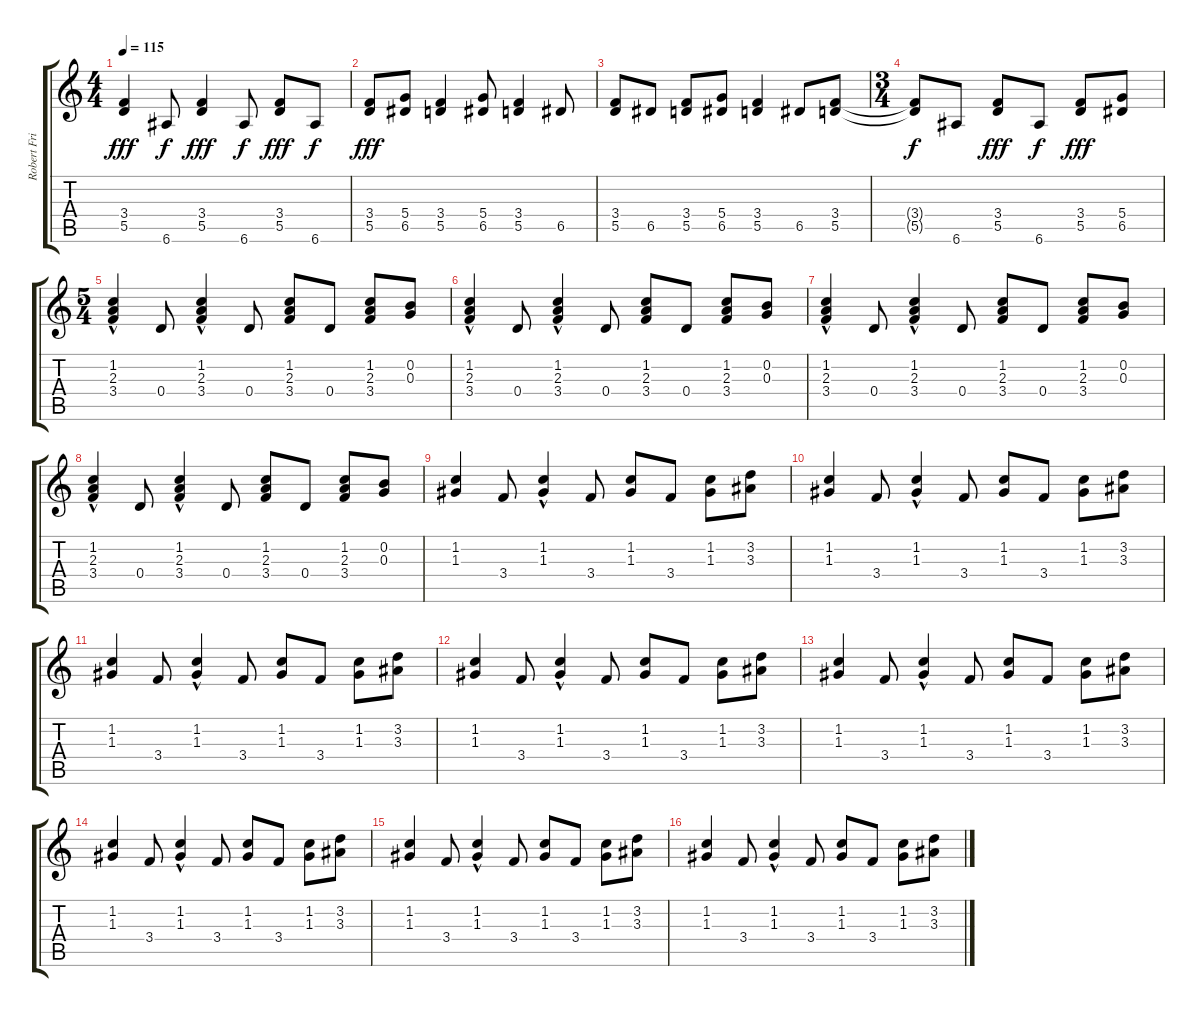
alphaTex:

\track ("Robert Fripp Guitar" "Robert Fri") {instrument electricguitarmuted}
\staff {score tabs}
\tuning (E4 B3 G3 D3 A2 E2) {hide}
\ts (4 4)
\tempo 115
\clef g2
\ks c
(3.4 5.5).4{dy fff} 6.6.8{dy f} (3.4 5.5).4{dy fff} 6.6.8{dy f} (3.4 5.5).8{dy fff} 6.6.8{dy f} |
(3.4 5.5).8{dy fff} (5.4 6.5).8 (3.4 5.5).4 (5.4 6.5).8 (3.4 5.5).4 6.5.8 |
(3.4 5.5).8 6.5.8 (3.4 5.5).8 (5.4 6.5).8 (3.4 5.5).4 6.5.8 (3.4 5.5).8 |
\ts (3 4)
(3.4{t} 5.5{t}).8{dy f} 6.6.8 (3.4 5.5).8{dy fff} 6.6.8{dy f} (3.4 5.5).8{dy fff} (5.4 6.5).8 |
\ts (5 4)
(1.2{hac} 2.3{hac} 3.4).4 0.4.8 (1.2{hac} 2.3{hac} 3.4).4 0.4.8 (1.2 2.3 3.4).8 0.4.8 (1.2 2.3 3.4).8 (0.2 0.3).8 |
(1.2{hac} 2.3{hac} 3.4).4 0.4.8 (1.2{hac} 2.3{hac} 3.4).4 0.4.8 (1.2 2.3 3.4).8 0.4.8 (1.2 2.3 3.4).8 (0.2 0.3).8 |
(1.2{hac} 2.3{hac} 3.4).4 0.4.8 (1.2{hac} 2.3{hac} 3.4).4 0.4.8 (1.2 2.3 3.4).8 0.4.8 (1.2 2.3 3.4).8 (0.2 0.3).8 |
(1.2{hac} 2.3{hac} 3.4).4 0.4.8 (1.2{hac} 2.3{hac} 3.4).4 0.4.8 (1.2 2.3 3.4).8 0.4.8 (1.2 2.3 3.4).8 (0.2 0.3).8 |
(1.2 1.3).4 3.4.8 (1.2{hac} 1.3{hac}).4 3.4.8 (1.2 1.3).8 3.4.8 (1.2 1.3).8 (3.2 3.3).8 |
(1.2 1.3).4 3.4.8 (1.2{hac} 1.3{hac}).4 3.4.8 (1.2 1.3).8 3.4.8 (1.2 1.3).8 (3.2 3.3).8 |
(1.2 1.3).4 3.4.8 (1.2{hac} 1.3{hac}).4 3.4.8 (1.2 1.3).8 3.4.8 (1.2 1.3).8 (3.2 3.3).8 |
(1.2 1.3).4 3.4.8 (1.2{hac} 1.3{hac}).4 3.4.8 (1.2 1.3).8 3.4.8 (1.2 1.3).8 (3.2 3.3).8 |
(1.2 1.3).4 3.4.8 (1.2{hac} 1.3{hac}).4 3.4.8 (1.2 1.3).8 3.4.8 (1.2 1.3).8 (3.2 3.3).8 |
(1.2 1.3).4 3.4.8 (1.2{hac} 1.3{hac}).4 3.4.8 (1.2 1.3).8 3.4.8 (1.2 1.3).8 (3.2 3.3).8 |
(1.2 1.3).4 3.4.8 (1.2{hac} 1.3{hac}).4 3.4.8 (1.2 1.3).8 3.4.8 (1.2 1.3).8 (3.2 3.3).8 |
(1.2 1.3).4 3.4.8 (1.2{hac} 1.3{hac}).4 3.4.8 (1.2 1.3).8 3.4.8 (1.2 1.3).8 (3.2 3.3).8
